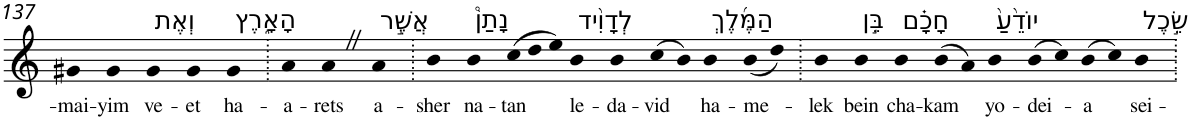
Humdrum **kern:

**kern	**text
*part1	*part1
*staff1	*staff1
*I"Piano	*
*I'Pno	*
!!LO:PB:g=z
*clefG2	*
*k[]	*
=137	=137
!	!LO:LY:b
4g#X	-mai-
!	!LO:LY:b
4g#	-yim
!LO:TX:a:t=וְאֶת	!
!	!LO:LY:b
4g#	ve-
!	!LO:LY:b
4g#	-et
!LO:TX:a:t=הָאָ֑רֶץ	!
!	!LO:LY:b
4g#	ha-
=138.	=138.
!	!LO:LY:b
4a	-a-
!	!LO:LY:b
4aZ	-rets
!LO:TX:a:t=אֲשֶׁ֣ר	!
!	!LO:LY:b
4a	a-
=139.	=139.
!	!LO:LY:b
4b	-sher
!LO:TX:a:t=נָתַן֩	!
!	!LO:LY:b
4b	na-
*Xtuplet	*
!	!LO:LY:b
(>12cc	-tan
12dd	.
12ee)	.
!LO:TX:a:t=לְדָוִ֨יד	!
!	!LO:LY:b
4b	le-
!	!LO:LY:b
4b	-da-
!	!LO:LY:b
(>8cc	-vid
8b)	.
!LO:TX:a:t=הַמֶּ֜לֶךְ	!
!	!LO:LY:b
4b	ha-
!	!LO:LY:b
(<8b	-me-
8dd)	.
=140.	=140.
!	!LO:LY:b
4b	-lek
!LO:TX:a:t=בֵּ֣ן	!
!	!LO:LY:b
4b	bein
!LO:TX:a:t=חָכָ֗ם	!
!	!LO:LY:b
4b	cha-
!	!LO:LY:b
(>8b	-kam
8a)	.
!LO:TX:a:t=יוֹדֵ֙עַ֙	!
!	!LO:LY:b
4b	yo-
!	!LO:LY:b
(>8b	-dei-
8cc)	.
!	!LO:LY:b
(>8b	-a
8cc)	.
!LO:TX:a:t=שֵׂ֣כֶל	!
!	!LO:LY:b
4b	sei-
=.	=.
*-	*-
